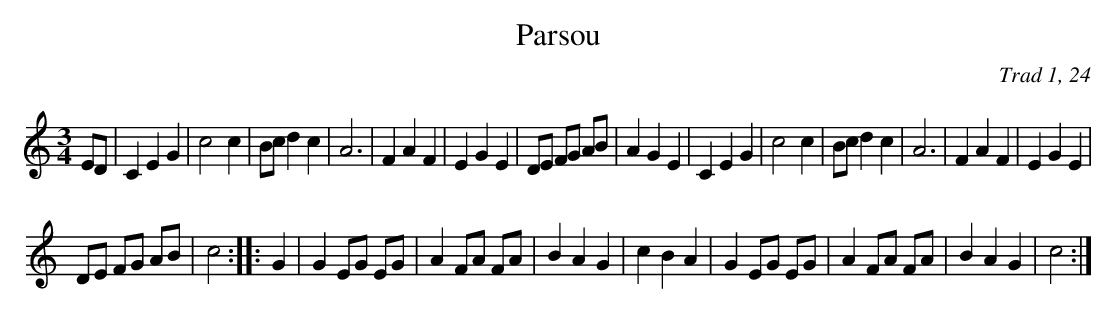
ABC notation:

X:1
T:Parsou
C:Trad 1, 24
M:3/4
L:1/8
K:C
ED|C2E2G2|c4c2|Bc d2c2|A6|\
F2A2F2|E2G2E2|DE FG AB|A2G2E2|\
C2E2G2|c4c2|Bc d2c2|A6|\
F2A2F2|E2G2E2|
DE FG AB|c4:|\
|:G2|G2 EG EG|A2 FA FA|B2A2G2|c2 B2 A2|\
G2 EG EG|A2 FA FA|B2A2G2|c4:|
